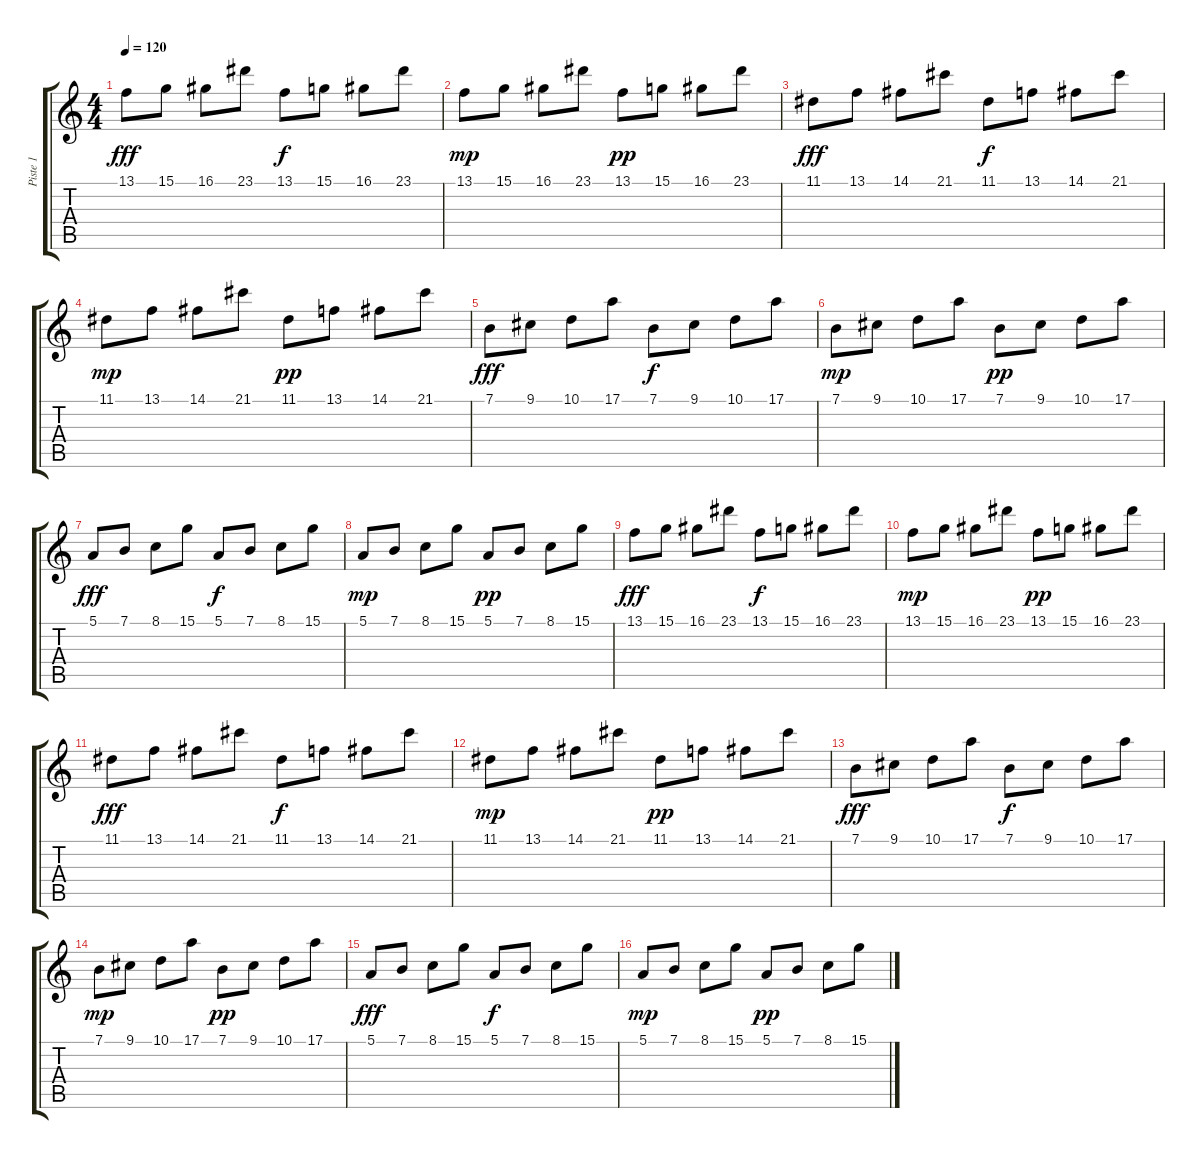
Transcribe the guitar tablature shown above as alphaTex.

\track ("Piste 1" "Piste 1") {instrument fx7echoes}
\staff {score tabs}
\tuning (E4 B3 G3 D3 A2 E2) {hide}
\ts (4 4)
\tempo 120
\clef g2
\ks c
13.1.8{dy fff instrument fx7echoes} 15.1.8 16.1.8 23.1.8 13.1.8{dy f} 15.1.8 16.1.8 23.1.8 |
13.1.8{dy mp} 15.1.8 16.1.8 23.1.8 13.1.8{dy pp} 15.1.8 16.1.8 23.1.8 |
11.1.8{dy fff} 13.1.8 14.1.8 21.1.8 11.1.8{dy f} 13.1.8 14.1.8 21.1.8 |
11.1.8{dy mp} 13.1.8 14.1.8 21.1.8 11.1.8{dy pp} 13.1.8 14.1.8 21.1.8 |
7.1.8{dy fff} 9.1.8 10.1.8 17.1.8 7.1.8{dy f} 9.1.8 10.1.8 17.1.8 |
7.1.8{dy mp} 9.1.8 10.1.8 17.1.8 7.1.8{dy pp} 9.1.8 10.1.8 17.1.8 |
5.1.8{dy fff} 7.1.8 8.1.8 15.1.8 5.1.8{dy f} 7.1.8 8.1.8 15.1.8 |
5.1.8{dy mp} 7.1.8 8.1.8 15.1.8 5.1.8{dy pp} 7.1.8 8.1.8 15.1.8 |
13.1.8{dy fff} 15.1.8 16.1.8 23.1.8 13.1.8{dy f} 15.1.8 16.1.8 23.1.8 |
13.1.8{dy mp} 15.1.8 16.1.8 23.1.8 13.1.8{dy pp} 15.1.8 16.1.8 23.1.8 |
11.1.8{dy fff} 13.1.8 14.1.8 21.1.8 11.1.8{dy f} 13.1.8 14.1.8 21.1.8 |
11.1.8{dy mp} 13.1.8 14.1.8 21.1.8 11.1.8{dy pp} 13.1.8 14.1.8 21.1.8 |
7.1.8{dy fff} 9.1.8 10.1.8 17.1.8 7.1.8{dy f} 9.1.8 10.1.8 17.1.8 |
7.1.8{dy mp} 9.1.8 10.1.8 17.1.8 7.1.8{dy pp} 9.1.8 10.1.8 17.1.8 |
5.1.8{dy fff} 7.1.8 8.1.8 15.1.8 5.1.8{dy f} 7.1.8 8.1.8 15.1.8 |
5.1.8{dy mp} 7.1.8 8.1.8 15.1.8 5.1.8{dy pp} 7.1.8 8.1.8 15.1.8
